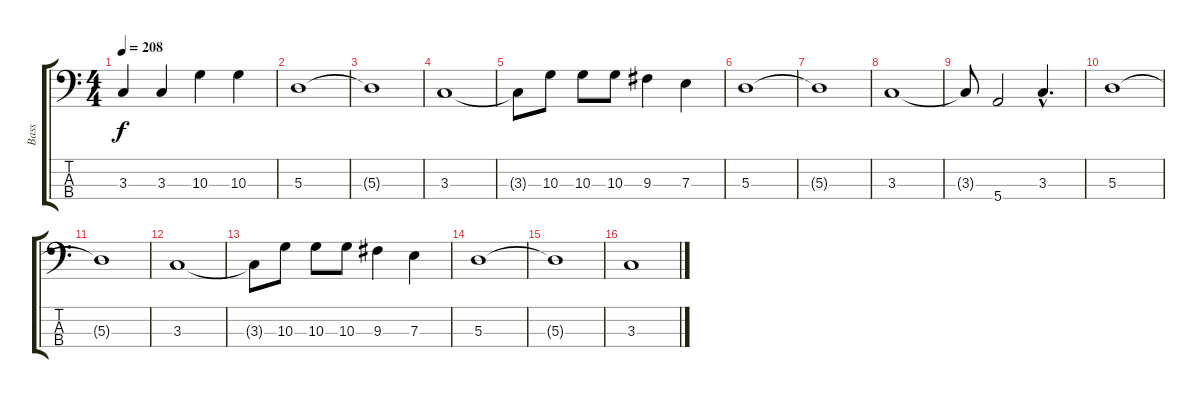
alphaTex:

\track ("Bass" "Bass") {instrument electricbasspick}
\staff {score tabs}
\tuning (G2 D2 A1 E1) {hide}
\ts (4 4)
\tempo 208
\clef f4
\ks c
3.3.4{dy f} 3.3.4 10.3.4 10.3.4 |
5.3.1 |
5.3{t}.1 |
3.3.1 |
3.3{t}.8 10.3.8 10.3.8 10.3.8 9.3.4 7.3.4 |
5.3.1 |
5.3{t}.1 |
3.3.1 |
3.3{t}.8 5.4.2 3.3{hac}.4{d} |
5.3.1 |
5.3{t}.1 |
3.3.1 |
3.3{t}.8 10.3.8 10.3.8 10.3.8 9.3.4 7.3.4 |
5.3.1 |
5.3{t}.1 |
3.3.1
